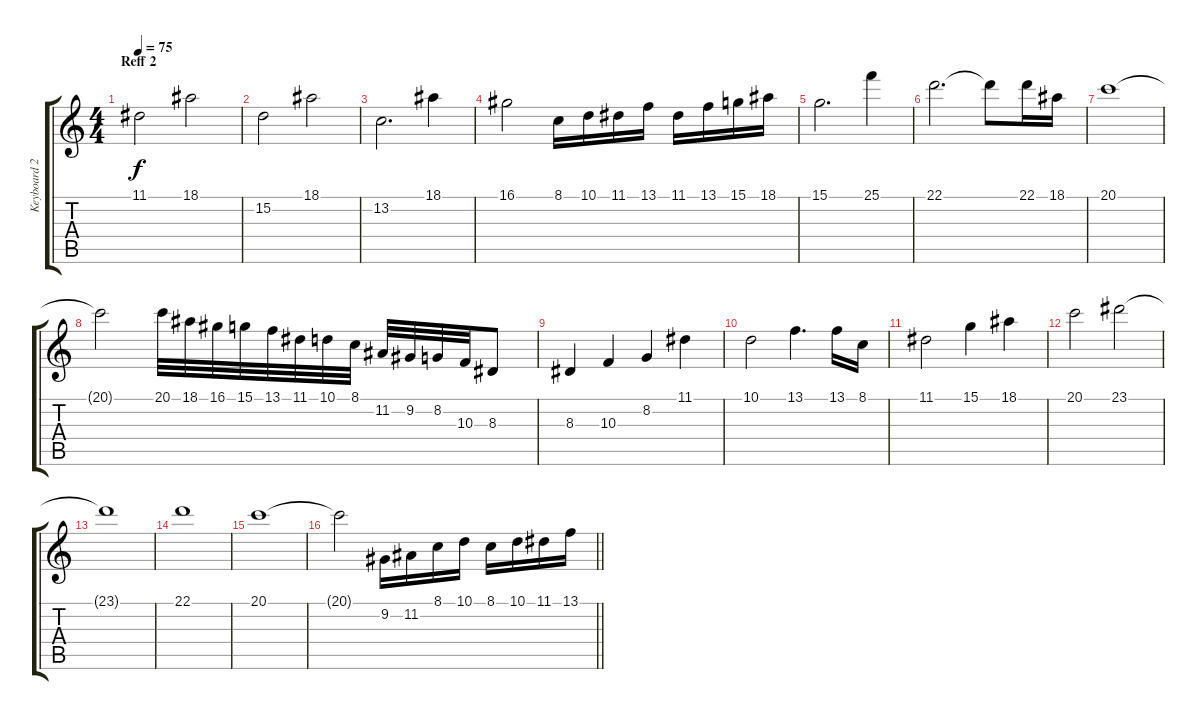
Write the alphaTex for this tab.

\track ("Keyboard 2" "Keyboard 2") {instrument stringensemble1}
\staff {score tabs}
\tuning (E4 B3 G3 D3 A2 E2) {hide}
\ts (4 4)
\section ("" "Reff 2")
\tempo 75
\clef g2
\ks c
11.1.2{dy f} 18.1.2 |
15.2.2 18.1.2 |
13.2.2{d} 18.1.4 |
16.1.2 8.1.16 10.1.16 11.1.16 13.1.16 11.1.16 13.1.16 15.1.16 18.1.16 |
15.1.2{d} 25.1.4 |
22.1.2{d} 22.1{t}.8 22.1.16 18.1.16 |
20.1.1 |
20.1{t}.2 20.1.32 18.1.32 16.1.32 15.1.32 13.1.32 11.1.32 10.1.32 8.1.32 11.2.32 9.2.32 8.2.32 10.3.32 8.3.8 |
8.3.4 10.3.4 8.2.4 11.1.4 |
10.1.2 13.1.4{d} 13.1.16 8.1.16 |
11.1.2 15.1.4 18.1.4 |
20.1.2 23.1.2 |
23.1{t}.1 |
22.1.1 |
20.1.1 |
\barLineRight lightlight
20.1{t}.2 9.2.16 11.2.16 8.1.16 10.1.16 8.1.16 10.1.16 11.1.16 13.1.16
